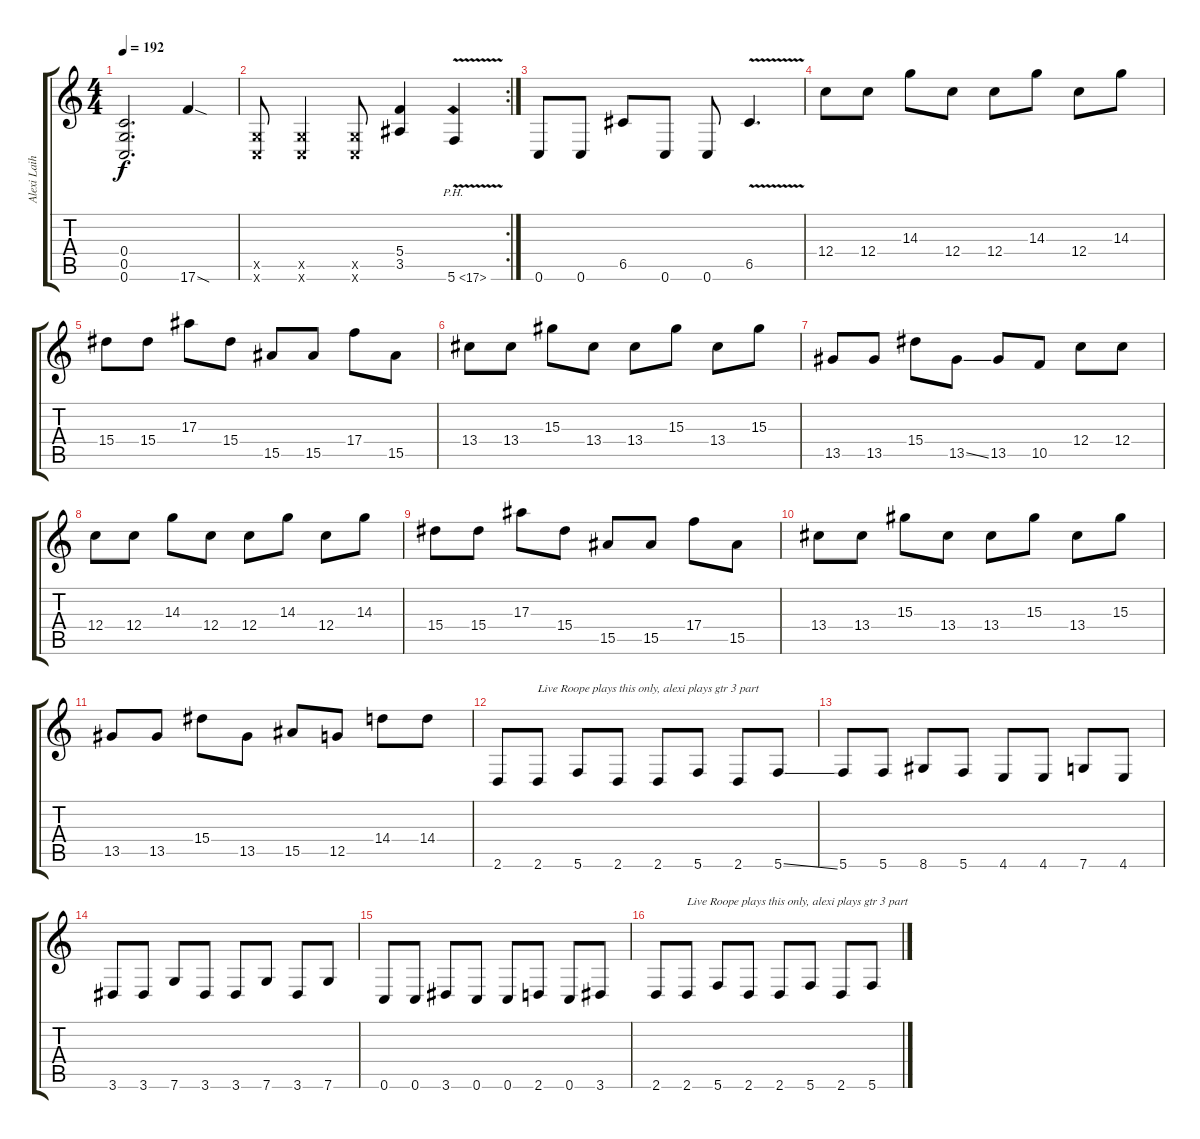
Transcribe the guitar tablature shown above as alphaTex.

\track ("Alexi Laiho" "Alexi Laih") {instrument overdrivenguitar}
\staff {score tabs}
\tuning (D4 A3 F3 C3 G2 C2) {hide}
\ts (4 4)
\tempo 192
\clef g2
\ks c
(0.4 0.5 0.6).2{d dy f} 17.6{sod}.4 |
\rc 2
(0.5{x} 0.6{x}).8 (0.5{x} 0.6{x}).4 (0.5{x} 0.6{x}).8 (5.4 3.5).4 5.6{ph 12 v}.4 |
0.6.8 0.6.8 6.5.8 0.6.8 0.6.8 6.5{v}.4{d} |
12.4.8 12.4.8 14.3.8 12.4.8 12.4.8 14.3.8 12.4.8 14.3.8 |
15.4.8 15.4.8 17.3.8 15.4.8 15.5.8 15.5.8 17.4.8 15.5.8 |
13.4.8 13.4.8 15.3.8 13.4.8 13.4.8 15.3.8 13.4.8 15.3.8 |
13.5.8 13.5.8 15.4.8 13.5{ss}.8 13.5.8 10.5.8 12.4.8 12.4.8 |
12.4.8 12.4.8 14.3.8 12.4.8 12.4.8 14.3.8 12.4.8 14.3.8 |
15.4.8 15.4.8 17.3.8 15.4.8 15.5.8 15.5.8 17.4.8 15.5.8 |
13.4.8 13.4.8 15.3.8 13.4.8 13.4.8 15.3.8 13.4.8 15.3.8 |
13.5.8 13.5.8 15.4.8 13.5.8 15.5.8 12.5.8 14.4.8 14.4.8 |
2.6.8 2.6.8{txt "Live Roope plays this only, alexi plays gtr 3 part"} 5.6.8 2.6.8 2.6.8 5.6.8 2.6.8 5.6{ss}.8 |
5.6.8 5.6.8 8.6.8 5.6.8 4.6.8 4.6.8 7.6.8 4.6.8 |
3.6.8 3.6.8 7.6.8 3.6.8 3.6.8 7.6.8 3.6.8 7.6.8 |
0.6.8 0.6.8 3.6.8 0.6.8 0.6.8 2.6.8 0.6.8 3.6.8 |
2.6.8 2.6.8{txt "Live Roope plays this only, alexi plays gtr 3 part"} 5.6.8 2.6.8 2.6.8 5.6.8 2.6.8 5.6{ss}.8
